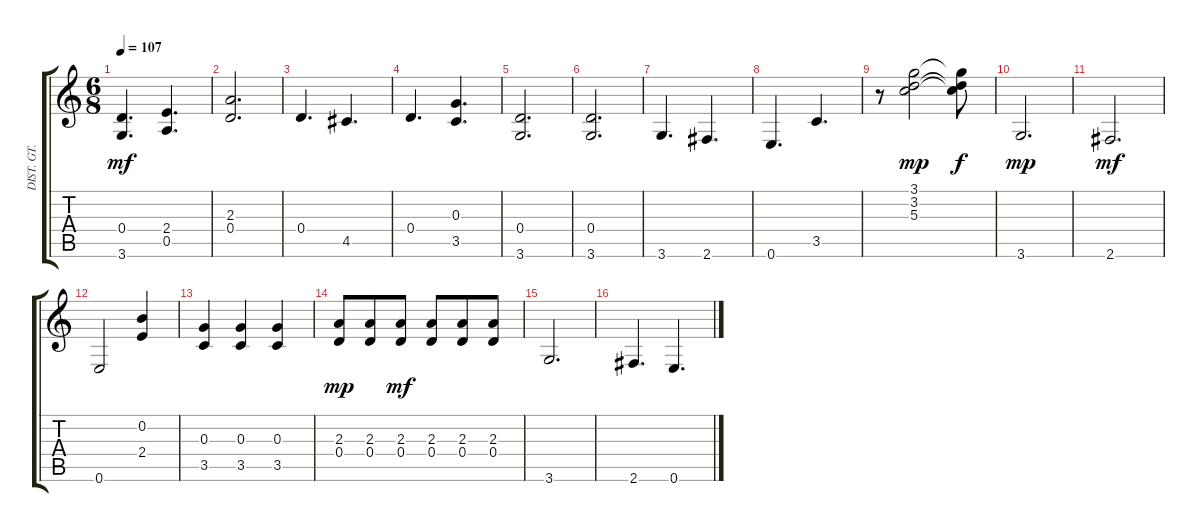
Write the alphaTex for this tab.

\track ("DIST. GT." "DIST. GT.") {instrument distortionguitar}
\staff {score tabs}
\tuning (E4 B3 G3 D3 A2 E2) {hide}
\ts (6 8)
\tempo 107
\clef g2
\ks c
(0.4 3.6).4{d dy mf} (2.4 0.5).4{d} |
(2.3 0.4).2{d} |
0.4.4{d} 4.5.4{d} |
0.4.4{d} (0.3 3.5).4{d} |
(0.4 3.6).2{d} |
(0.4 3.6).2{d} |
3.6.4{d} 2.6.4{d} |
0.6.4{d} 3.5.4{d} |
r.8 (3.1 3.2 5.3).2{dy mp} (3.1{t} 3.2{t} 5.3{t}).8{dy f} |
3.6.2{d dy mp} |
2.6.2{d dy mf} |
0.6.2 (0.2 2.4).4 |
(0.3 3.5).4 (0.3 3.5).4 (0.3 3.5).4 |
(2.3 0.4).8{dy mp} (2.3 0.4).8 (2.3 0.4).8{dy mf} (2.3 0.4).8 (2.3 0.4).8 (2.3 0.4).8 |
3.6.2{d} |
2.6.4{d} 0.6.4{d}
